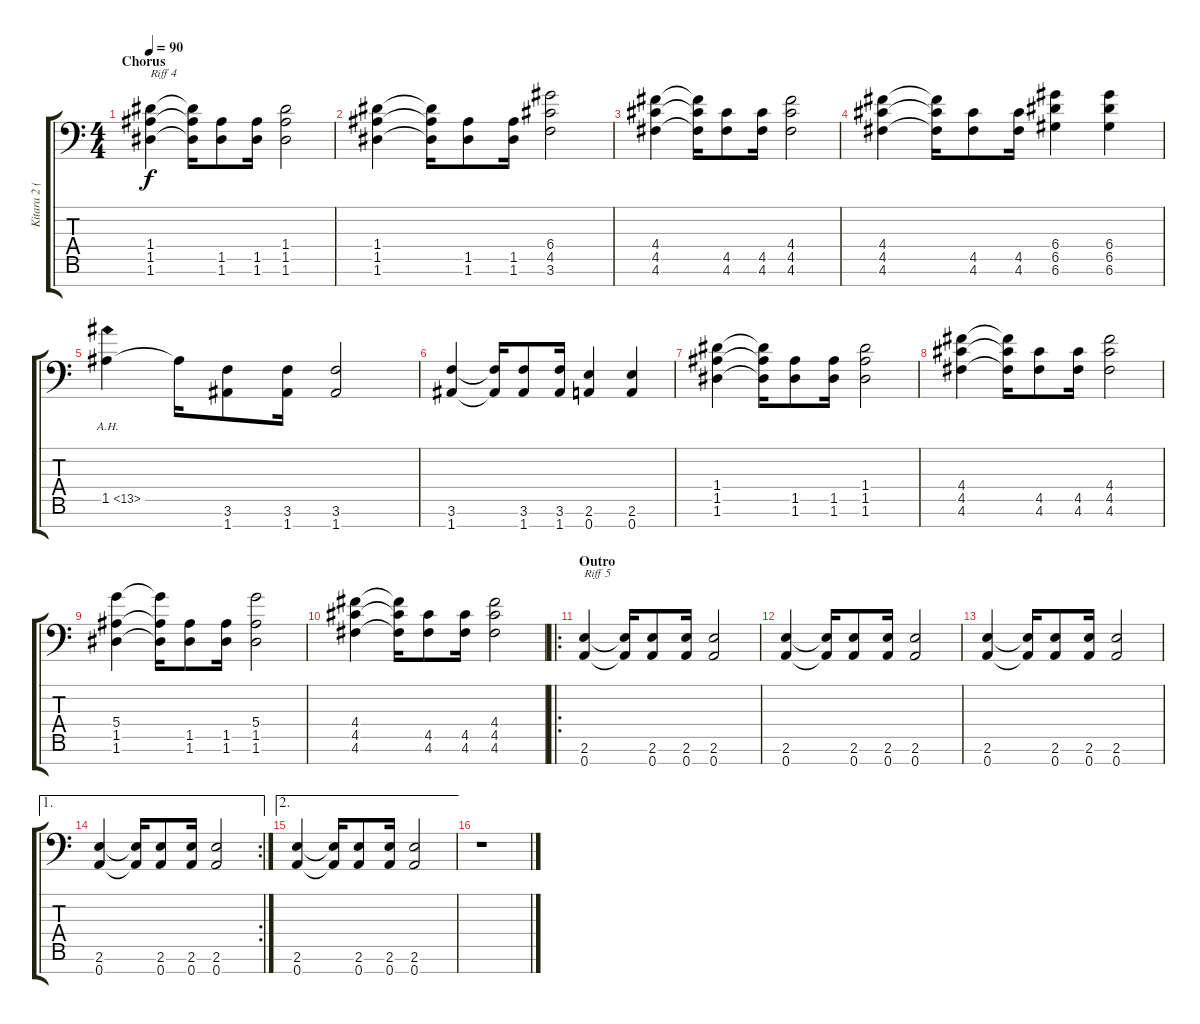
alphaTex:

\track ("Kitara 2 (Tuomo)" "Kitara 2 (") {instrument distortionguitar}
\staff {score tabs}
\tuning (E4 B3 G3 D3 A2 D2 A1) {hide}
\ts (4 4)
\section ("" "Chorus")
\tempo 90
\clef f4
\ks c
(1.4 1.5 1.6).4{txt "Riff 4" dy f} (1.4{t} 1.5{t} 1.6{t}).16 (1.5 1.6).8 (1.5 1.6).16 (1.4 1.5 1.6).2 |
(1.4 1.5 1.6).4 (1.4{t} 1.5{t} 1.6{t}).16 (1.5 1.6).8 (1.5 1.6).16 (6.4 4.5 3.6).2 |
(4.4 4.5 4.6).4 (4.4{t} 4.5{t} 4.6{t}).16 (4.5 4.6).8 (4.5 4.6).16 (4.4 4.5 4.6).2 |
(4.4 4.5 4.6).4 (4.4{t} 4.5{t} 4.6{t}).16 (4.5 4.6).8 (4.5 4.6).16 (6.4 6.5 6.6).4 (6.4 6.5 6.6).4 |
1.5{ah 12}.4 1.5{t}.16 (3.6 1.7).8 (3.6 1.7).16 (3.6 1.7).2 |
(3.6 1.7).4 (3.6{t} 1.7{t}).16 (3.6 1.7).8 (3.6 1.7).16 (2.6 0.7).4 (2.6 0.7).4 |
(1.4 1.5 1.6).4 (1.4{t} 1.5{t} 1.6{t}).16 (1.5 1.6).8 (1.5 1.6).16 (1.4 1.5 1.6).2 |
(4.4 4.5 4.6).4 (4.4{t} 4.5{t} 4.6{t}).16 (4.5 4.6).8 (4.5 4.6).16 (4.4 4.5 4.6).2 |
(5.4 1.5 1.6).4 (5.4{t} 1.5{t} 1.6{t}).16 (1.5 1.6).8 (1.5 1.6).16 (5.4 1.5 1.6).2 |
(4.4 4.5 4.6).4 (4.4{t} 4.5{t} 4.6{t}).16 (4.5 4.6).8 (4.5 4.6).16 (4.4 4.5 4.6).2 |
\ro
\section ("" "Outro")
(2.6 0.7).4{txt "Riff 5"} (2.6{t} 0.7{t}).16 (2.6 0.7).8 (2.6 0.7).16 (2.6 0.7).2 |
(2.6 0.7).4 (2.6{t} 0.7{t}).16 (2.6 0.7).8 (2.6 0.7).16 (2.6 0.7).2 |
(2.6 0.7).4 (2.6{t} 0.7{t}).16 (2.6 0.7).8 (2.6 0.7).16 (2.6 0.7).2 |
\ae 1
\rc 2
(2.6 0.7).4 (2.6{t} 0.7{t}).16 (2.6 0.7).8 (2.6 0.7).16 (2.6 0.7).2 |
\ae 2
(2.6 0.7).4 (2.6{t} 0.7{t}).16 (2.6 0.7).8 (2.6 0.7).16 (2.6 0.7).2 |
r.1
